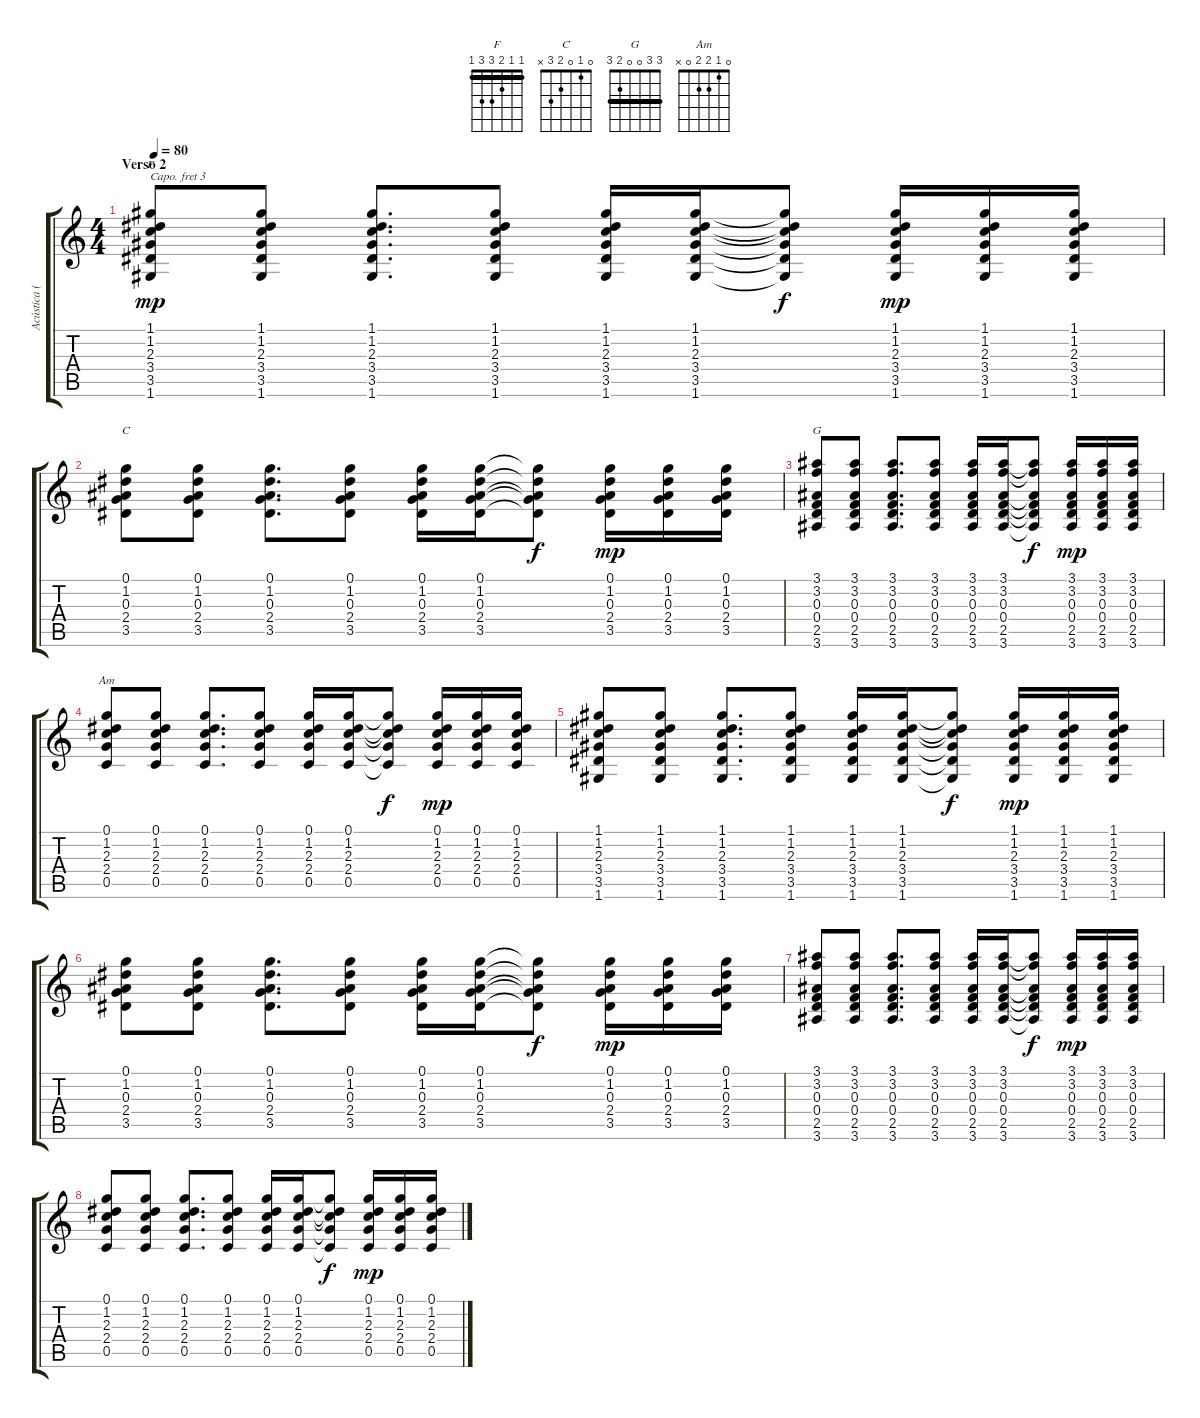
\track ("Acústica (Accoustic)" "Acústica (") {instrument acousticguitarsteel}
\staff {score tabs}
\capo 3
\tuning (E4 B3 G3 D3 A2 E2) {hide}
\chord ("F" 1 1 2 3 3 1) {barre 1}
\chord ("C" 0 1 0 2 3 x)
\chord ("G" 3 3 0 0 2 3) {barre 3}
\chord ("Am" 0 1 2 2 0 x)
\ts (4 4)
\section ("" "Verso 2")
\tempo 80
\clef g2
\ks c
(1.1 1.2 2.3 3.4 3.5 1.6).8{ch "F" dy mp} (1.1 1.2 2.3 3.4 3.5 1.6).8 (1.1 1.2 2.3 3.4 3.5 1.6).8{d} (1.1 1.2 2.3 3.4 3.5 1.6).8 (1.1 1.2 2.3 3.4 3.5 1.6).16 (1.1 1.2 2.3 3.4 3.5 1.6).16 (1.1{t} 1.2{t} 2.3{t} 3.4{t} 3.5{t} 1.6{t}).8{dy f} (1.1 1.2 2.3 3.4 3.5 1.6).16{dy mp} (1.1 1.2 2.3 3.4 3.5 1.6).16 (1.1 1.2 2.3 3.4 3.5 1.6).16 |
(0.1 1.2 0.3 2.4 3.5).8{ch "C"} (0.1 1.2 0.3 2.4 3.5).8 (0.1 1.2 0.3 2.4 3.5).8{d} (0.1 1.2 0.3 2.4 3.5).8 (0.1 1.2 0.3 2.4 3.5).16 (0.1 1.2 0.3 2.4 3.5).16 (0.1{t} 1.2{t} 0.3{t} 2.4{t} 3.5{t}).8{dy f} (0.1 1.2 0.3 2.4 3.5).16{dy mp} (0.1 1.2 0.3 2.4 3.5).16 (0.1 1.2 0.3 2.4 3.5).16 |
(3.1 3.2 0.3 0.4 2.5 3.6).8{ch "G"} (3.1 3.2 0.3 0.4 2.5 3.6).8 (3.1 3.2 0.3 0.4 2.5 3.6).8{d} (3.1 3.2 0.3 0.4 2.5 3.6).8 (3.1 3.2 0.3 0.4 2.5 3.6).16 (3.1 3.2 0.3 0.4 2.5 3.6).16 (3.1{t} 3.2{t} 0.3{t} 0.4{t} 2.5{t} 3.6{t}).8{dy f} (3.1 3.2 0.3 0.4 2.5 3.6).16{dy mp} (3.1 3.2 0.3 0.4 2.5 3.6).16 (3.1 3.2 0.3 0.4 2.5 3.6).16 |
(0.1 1.2 2.3 2.4 0.5).8{ch "Am"} (0.1 1.2 2.3 2.4 0.5).8 (0.1 1.2 2.3 2.4 0.5).8{d} (0.1 1.2 2.3 2.4 0.5).8 (0.1 1.2 2.3 2.4 0.5).16 (0.1 1.2 2.3 2.4 0.5).16 (0.1{t} 1.2{t} 2.3{t} 2.4{t} 0.5{t}).8{dy f} (0.1 1.2 2.3 2.4 0.5).16{dy mp} (0.1 1.2 2.3 2.4 0.5).16 (0.1 1.2 2.3 2.4 0.5).16 |
(1.1 1.2 2.3 3.4 3.5 1.6).8 (1.1 1.2 2.3 3.4 3.5 1.6).8 (1.1 1.2 2.3 3.4 3.5 1.6).8{d} (1.1 1.2 2.3 3.4 3.5 1.6).8 (1.1 1.2 2.3 3.4 3.5 1.6).16 (1.1 1.2 2.3 3.4 3.5 1.6).16 (1.1{t} 1.2{t} 2.3{t} 3.4{t} 3.5{t} 1.6{t}).8{dy f} (1.1 1.2 2.3 3.4 3.5 1.6).16{dy mp} (1.1 1.2 2.3 3.4 3.5 1.6).16 (1.1 1.2 2.3 3.4 3.5 1.6).16 |
(0.1 1.2 0.3 2.4 3.5).8 (0.1 1.2 0.3 2.4 3.5).8 (0.1 1.2 0.3 2.4 3.5).8{d} (0.1 1.2 0.3 2.4 3.5).8 (0.1 1.2 0.3 2.4 3.5).16 (0.1 1.2 0.3 2.4 3.5).16 (0.1{t} 1.2{t} 0.3{t} 2.4{t} 3.5{t}).8{dy f} (0.1 1.2 0.3 2.4 3.5).16{dy mp} (0.1 1.2 0.3 2.4 3.5).16 (0.1 1.2 0.3 2.4 3.5).16 |
(3.1 3.2 0.3 0.4 2.5 3.6).8 (3.1 3.2 0.3 0.4 2.5 3.6).8 (3.1 3.2 0.3 0.4 2.5 3.6).8{d} (3.1 3.2 0.3 0.4 2.5 3.6).8 (3.1 3.2 0.3 0.4 2.5 3.6).16 (3.1 3.2 0.3 0.4 2.5 3.6).16 (3.1{t} 3.2{t} 0.3{t} 0.4{t} 2.5{t} 3.6{t}).8{dy f} (3.1 3.2 0.3 0.4 2.5 3.6).16{dy mp} (3.1 3.2 0.3 0.4 2.5 3.6).16 (3.1 3.2 0.3 0.4 2.5 3.6).16 |
(0.1 1.2 2.3 2.4 0.5).8 (0.1 1.2 2.3 2.4 0.5).8 (0.1 1.2 2.3 2.4 0.5).8{d} (0.1 1.2 2.3 2.4 0.5).8 (0.1 1.2 2.3 2.4 0.5).16 (0.1 1.2 2.3 2.4 0.5).16 (0.1{t} 1.2{t} 2.3{t} 2.4{t} 0.5{t}).8{dy f} (0.1 1.2 2.3 2.4 0.5).16{dy mp} (0.1 1.2 2.3 2.4 0.5).16 (0.1 1.2 2.3 2.4 0.5).16
